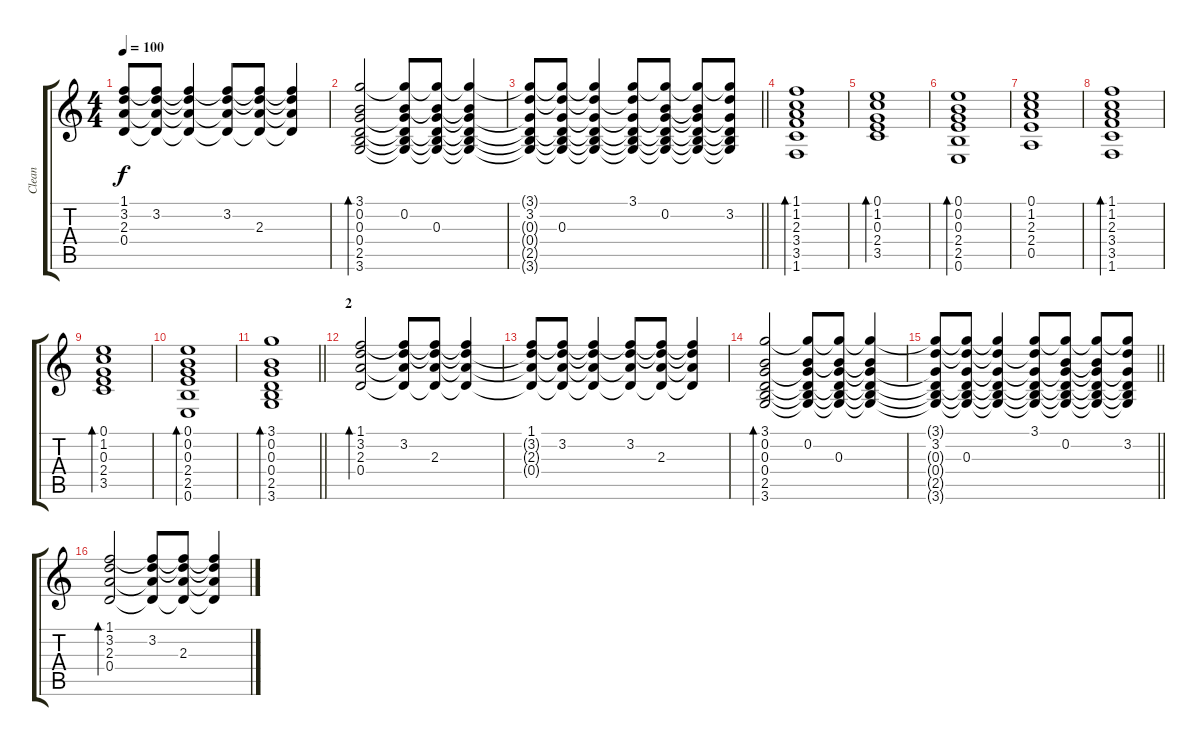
\track ("Clean" "Clean") {instrument electricguitarclean}
\staff {score tabs}
\tuning (E4 B3 G3 D3 A2 E2) {hide}
\ts (4 4)
\tempo 100
\clef g2
\ks c
(1.1 3.2{t} 2.3{t} 0.4{t}).8{dy f} (1.1{t} 3.2 2.3{t} 0.4{t}).8 (1.1{t} 3.2{t} 2.3{t} 0.4{t}).4 (1.1{t} 3.2 2.3{t} 0.4{t}).8 (1.1{t} 3.2{t} 2.3 0.4{t}).8 (1.1{t} 3.2{t} 2.3{t} 0.4{t}).4 |
(3.1 0.2 0.3 0.4 2.5 3.6).2{bd 240} (3.1{t} 0.2 0.3{t} 0.4{t} 2.5{t} 3.6{t}).8 (3.1{t} 0.2{t} 0.3 0.4{t} 2.5{t} 3.6{t}).8 (3.1{t} 0.2{t} 0.3{t} 0.4{t} 2.5{t} 3.6{t}).4 |
\barLineRight lightlight
(3.1{t} 3.2 0.3{t} 0.4{t} 2.5{t} 3.6{t}).8 (3.1{t} 3.2{t} 0.3 0.4{t} 2.5{t} 3.6{t}).8 (3.1{t} 3.2{t} 0.3{t} 0.4{t} 2.5{t} 3.6{t}).4 (3.1 3.2{t} 0.3{t} 0.4{t} 2.5{t} 3.6{t}).8 (3.1{t} 0.2 0.3{t} 0.4{t} 2.5{t} 3.6{t}).8 (3.1{t} 0.2{t} 0.3{t} 0.4{t} 2.5{t} 3.6{t}).8 (3.1{t} 3.2 0.3{t} 0.4{t} 2.5{t} 3.6{t}).8 |
(1.1 1.2 2.3 3.4 3.5 1.6).1{bd 240} |
(0.1 1.2 0.3 2.4 3.5).1{bd 240} |
(0.1 0.2 0.3 2.4 2.5 0.6).1{bd 240} |
(0.1 1.2 2.3 2.4 0.5).1 |
(1.1 1.2 2.3 3.4 3.5 1.6).1{bd 240} |
(0.1 1.2 0.3 2.4 3.5).1{bd 240} |
(0.1 0.2 0.3 2.4 2.5 0.6).1{bd 240} |
\barLineRight lightlight
(3.1 0.2 0.3 0.4 2.5 3.6).1{bd 240} |
\section ("" "2")
(1.1 3.2 2.3 0.4).2{bd 240} (1.1{t} 3.2 2.3{t} 0.4{t}).8 (1.1{t} 3.2{t} 2.3 0.4{t}).8 (1.1{t} 3.2{t} 2.3{t} 0.4{t}).4 |
(1.1 3.2{t} 2.3{t} 0.4{t}).8 (1.1{t} 3.2 2.3{t} 0.4{t}).8 (1.1{t} 3.2{t} 2.3{t} 0.4{t}).4 (1.1{t} 3.2 2.3{t} 0.4{t}).8 (1.1{t} 3.2{t} 2.3 0.4{t}).8 (1.1{t} 3.2{t} 2.3{t} 0.4{t}).4 |
(3.1 0.2 0.3 0.4 2.5 3.6).2{bd 240} (3.1{t} 0.2 0.3{t} 0.4{t} 2.5{t} 3.6{t}).8 (3.1{t} 0.2{t} 0.3 0.4{t} 2.5{t} 3.6{t}).8 (3.1{t} 0.2{t} 0.3{t} 0.4{t} 2.5{t} 3.6{t}).4 |
\barLineRight lightlight
(3.1{t} 3.2 0.3{t} 0.4{t} 2.5{t} 3.6{t}).8 (3.1{t} 3.2{t} 0.3 0.4{t} 2.5{t} 3.6{t}).8 (3.1{t} 3.2{t} 0.3{t} 0.4{t} 2.5{t} 3.6{t}).4 (3.1 3.2{t} 0.3{t} 0.4{t} 2.5{t} 3.6{t}).8 (3.1{t} 0.2 0.3{t} 0.4{t} 2.5{t} 3.6{t}).8 (3.1{t} 0.2{t} 0.3{t} 0.4{t} 2.5{t} 3.6{t}).8 (3.1{t} 3.2 0.3{t} 0.4{t} 2.5{t} 3.6{t}).8 |
(1.1 3.2 2.3 0.4).2{bd 240} (1.1{t} 3.2 2.3{t} 0.4{t}).8 (1.1{t} 3.2{t} 2.3 0.4{t}).8 (1.1{t} 3.2{t} 2.3{t} 0.4{t}).4
